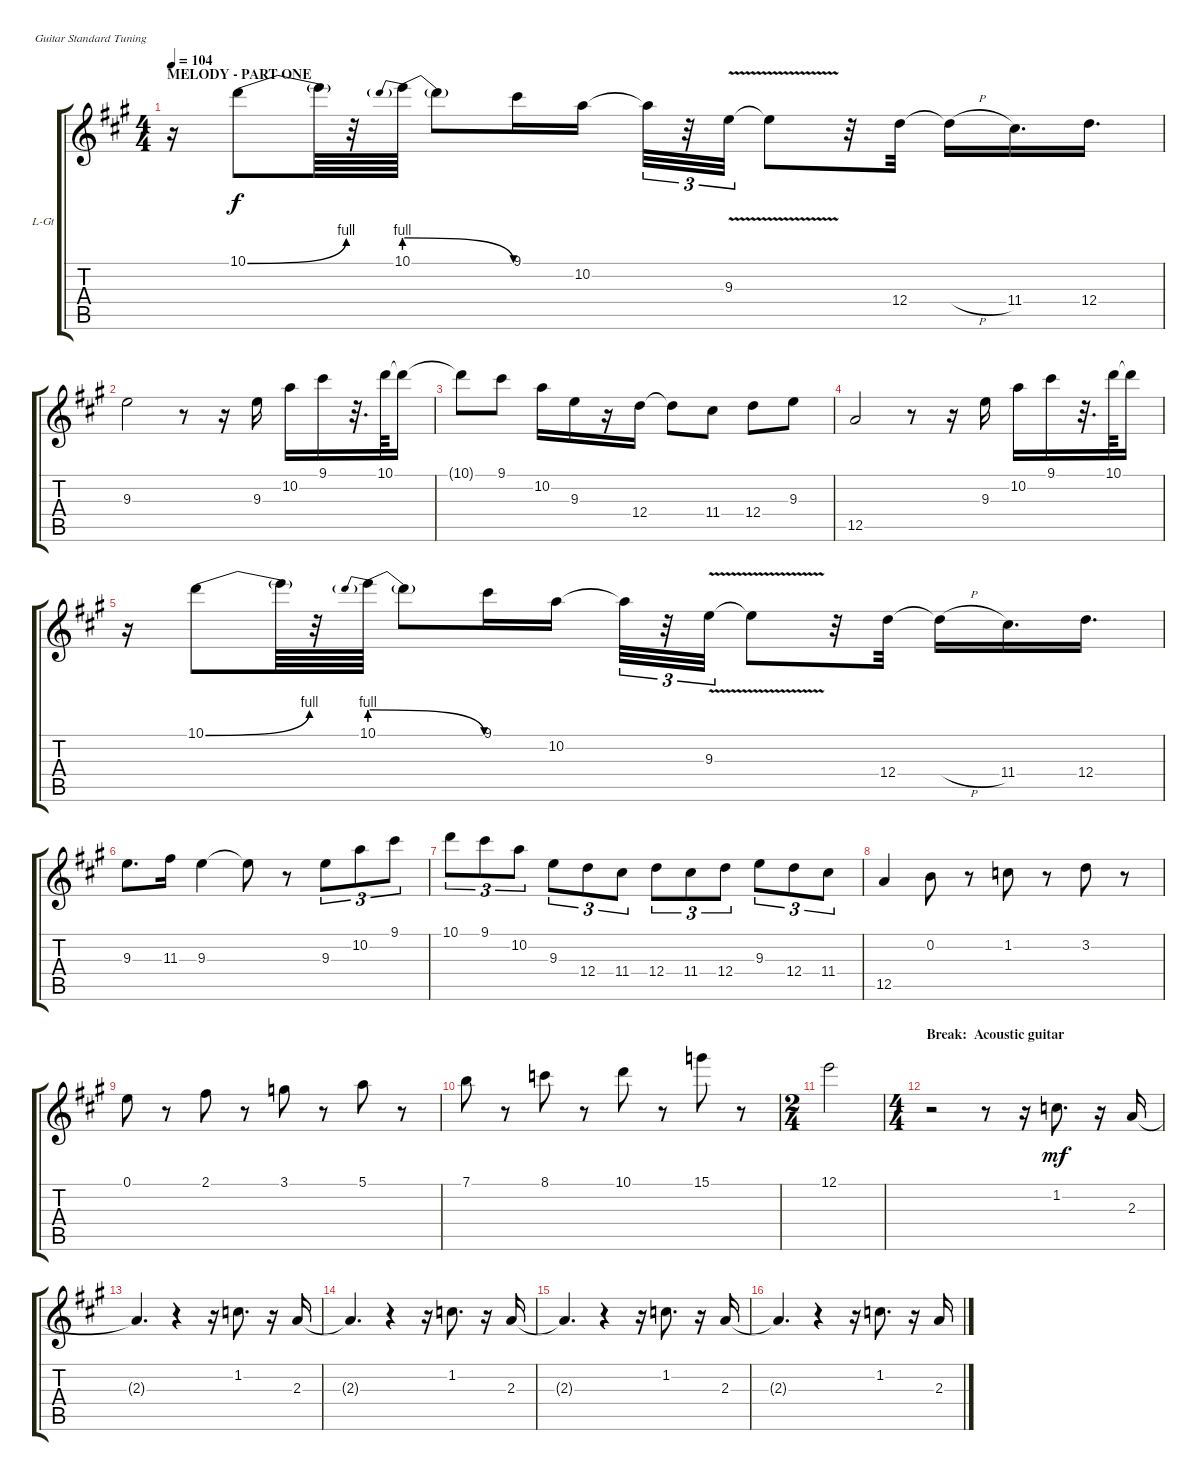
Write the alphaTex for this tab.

\bracketExtendMode groupsimilarinstruments
\firstSystemTrackNameOrientation horizontal
\otherSystemsTrackNameOrientation horizontal
\track ("Lead Guitar" "L-Gt") {instrument overdrivenguitar}
\staff {score tabs}
\tuning (E4 B3 G3 D3 A2 E2)
\ts (4 4)
\section ("" "MELODY - PART ONE")
\tempo 104
\clef g2
\ks a
r.16{dy f} 10.1{be (bend 0 0 12.6 4)}.8 10.1{t}.64 r.32 10.1{be (prebendrelease 0 4 15 0)}.64 10.1{t}.8 9.1.16 10.2.16 10.2{t}.32{tu (3 2)} r.32{tu (3 2)} 9.3{v}.32{tu (3 2)} 9.3{v t}.8 r.32 12.4.32 12.4{h t}.16 11.4.16{d} 12.4.16{d} |
9.3.2 r.8 r.16 9.3.16 10.2.16 9.1.16 r.32{d} 10.1.64 10.1{t}.16 |
10.1{t}.8 9.1.8 10.2.16 9.3.16 r.16 12.4.16 12.4{t}.8 11.4.8 12.4.8 9.3.8 |
12.5.2 r.8 r.16 9.3.16 10.2.16 9.1.16 r.32{d} 10.1.64 10.1{t}.16 |
r.16 10.1{be (bend 0 0 12.6 4)}.8 10.1{t}.64 r.32 10.1{be (prebendrelease 0 4 15 0)}.64 10.1{t}.8 9.1.16 10.2.16 10.2{t}.32{tu (3 2)} r.32{tu (3 2)} 9.3{v}.32{tu (3 2)} 9.3{v t}.8 r.32 12.4.32 12.4{h t}.16 11.4.16{d} 12.4.16{d} |
9.3.8{d} 11.3.16 9.3.4 9.3{t}.8 r.8 9.3.8{tu (3 2)} 10.2.8{tu (3 2)} 9.1.8{tu (3 2)} |
10.1.8{tu (3 2)} 9.1.8{tu (3 2)} 10.2.8{tu (3 2)} 9.3.8{tu (3 2)} 12.4.8{tu (3 2)} 11.4.8{tu (3 2)} 12.4.8{tu (3 2)} 11.4.8{tu (3 2)} 12.4.8{tu (3 2)} 9.3.8{tu (3 2)} 12.4.8{tu (3 2)} 11.4.8{tu (3 2)} |
12.5.4 0.2.8 r.8 1.2.8 r.8 3.2.8 r.8 |
0.1.8 r.8 2.1.8 r.8 3.1.8 r.8 5.1.8 r.8 |
7.1.8 r.8 8.1.8 r.8 10.1.8 r.8 15.1.8 r.8 |
\ts (2 4)
12.1.2 |
\ts (4 4)
\section ("" "Break:  Acoustic guitar")
r.2 r.8 r.16 1.2.8{d dy mf} r.16 2.3.16 |
2.3{t}.4{d} r.4 r.16 1.2.8{d} r.16 2.3.16 |
2.3{t}.4{d} r.4 r.16 1.2.8{d} r.16 2.3.16 |
2.3{t}.4{d} r.4 r.16 1.2.8{d} r.16 2.3.16 |
2.3{t}.4{d} r.4 r.16 1.2.8{d} r.16 2.3.16
